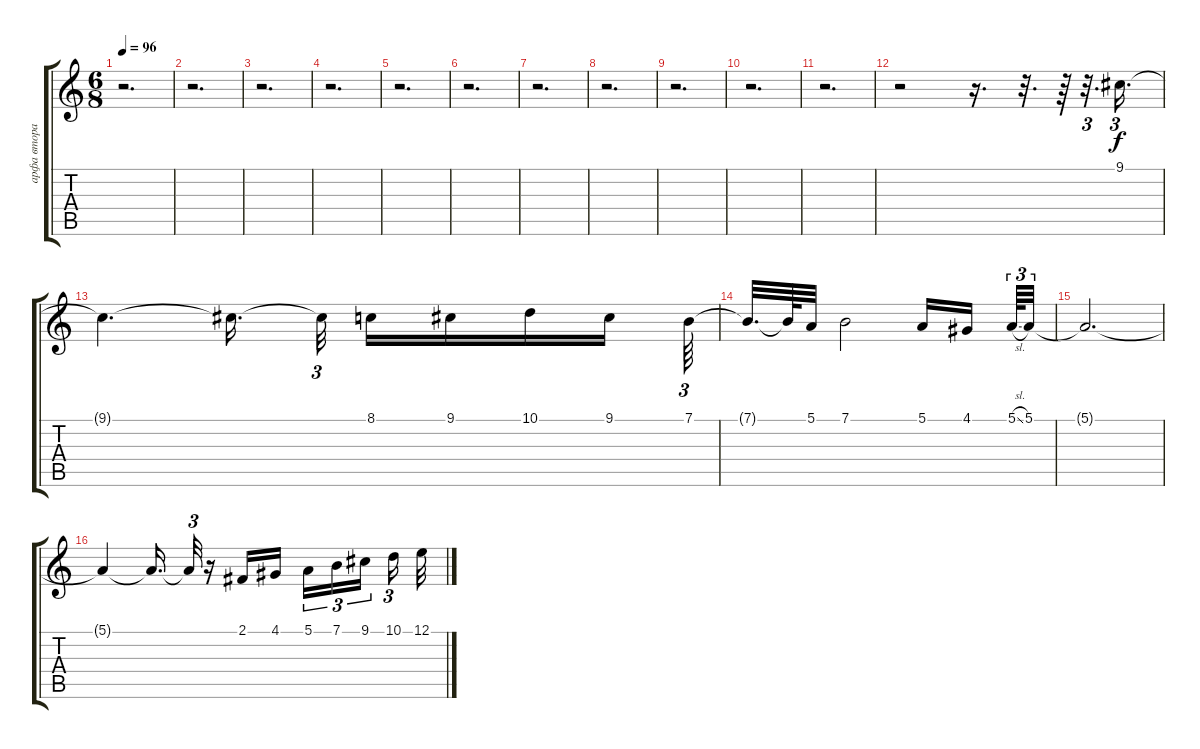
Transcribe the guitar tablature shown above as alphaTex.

\track ("арфа втора" "арфа втора") {instrument blownbottle}
\staff {score tabs}
\tuning (E4 B3 G3 D3 A2 E2) {hide}
\ts (6 8)
\tempo 96
\clef g2
\ks c
r.2{d dy f} |
r.2{d} |
r.2{d} |
r.2{d} |
r.2{d} |
r.2{d} |
r.2{d} |
r.2{d} |
r.2{d} |
r.2{d} |
r.2{d} |
r.2 r.16{d} r.32{d} r.64 r.32{d tu (3 2)} 9.1.16{d tu (3 2)} |
9.1{t}.4{d} 9.1{t}.16{d beam splitsecondary} 9.1{t}.32{tu (3 2) beam splitsecondary} 8.1.16 9.1.16 10.1.16 9.1.16{beam splitsecondary} 7.1.64{tu (3 2)} |
7.1{t}.32{d} 7.1{t}.64 5.1.32 7.1.2 5.1.16 4.1.16{beam splitsecondary} 5.1{sl}.64{tu (3 2)} 5.1.32{tu (3 2)} |
5.1{t}.2{d} |
5.1{t}.4 5.1{t}.16{d} 5.1{t}.32{tu (3 2)} r.16 2.1.16 4.1.16{beam splitsecondary} 5.1.16{tu (3 2)} 7.1.16{tu (3 2)} 9.1.16{tu (3 2) beam splitsecondary} 10.1.16{tu (3 2)} 12.1.32
